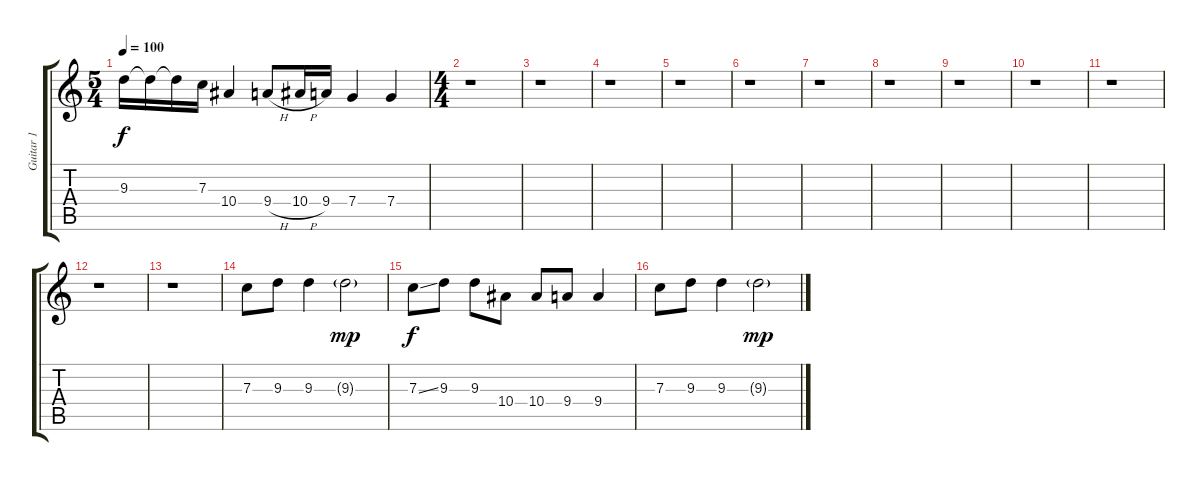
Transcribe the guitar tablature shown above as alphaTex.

\track ("Guitar 1" "Guitar 1") {instrument distortionguitar}
\staff {score tabs}
\tuning (D4 A3 F3 C3 G2 D2) {hide}
\ts (5 4)
\tempo 100
\clef g2
\ks c
9.3.16{dy f} 9.3{t}.16 9.3{t}.16 7.3.16 10.4.4 9.4{h}.8 10.4{h}.16 9.4.16 7.4.4 7.4.4 |
\ts (4 4)
r.1 |
r.1 |
r.1 |
r.1 |
r.1 |
r.1 |
r.1 |
r.1 |
r.1 |
r.1 |
r.1 |
r.1 |
7.3.8 9.3.8 9.3.4 9.3{g}.2{dy mp} |
7.3{ss}.8{dy f} 9.3.8 9.3.8 10.4.8 10.4.8 9.4.8 9.4.4 |
7.3.8 9.3.8 9.3.4 9.3{g}.2{dy mp}
